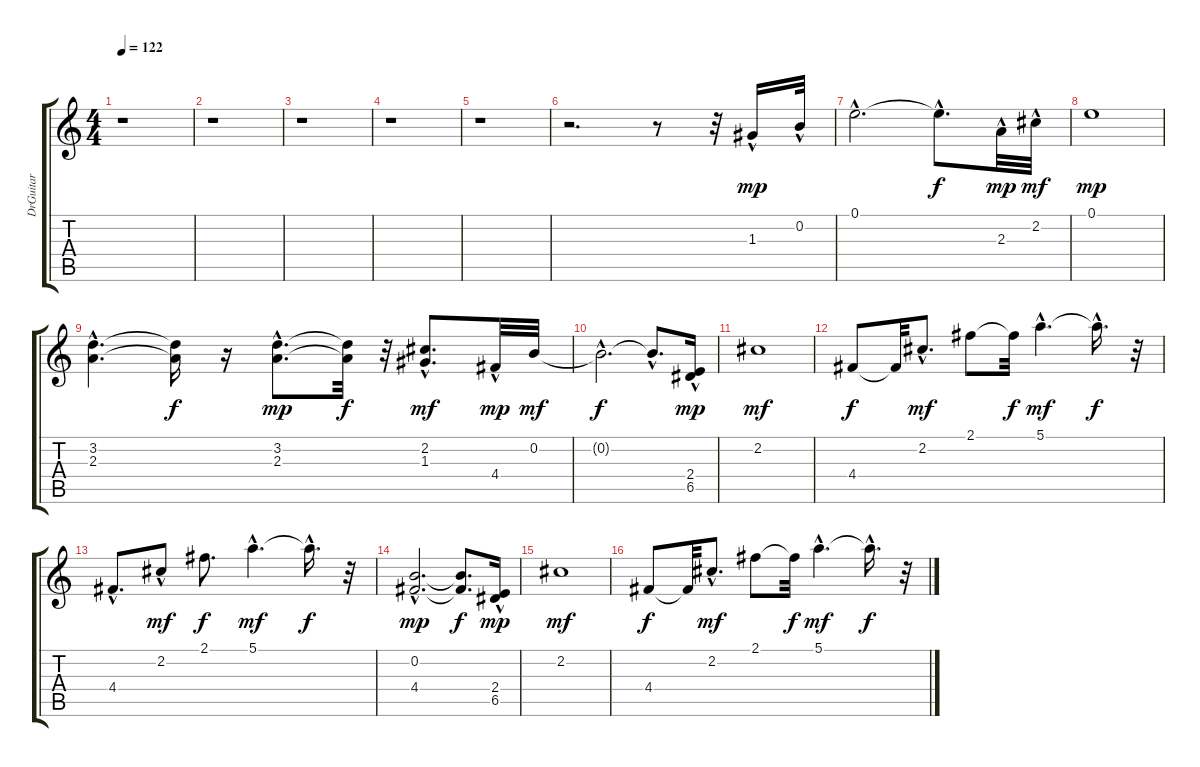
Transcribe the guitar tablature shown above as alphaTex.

\track ("DrGuitar" "DrGuitar") {instrument distortionguitar}
\staff {score tabs}
\tuning (E4 B3 G3 D3 A2 E2) {hide}
\ts (4 4)
\tempo 122
\clef g2
\ks c
r.1{dy f} |
r.1 |
r.1 |
r.1 |
r.1 |
r.2{d} r.8 r.32 1.3{hac}.16{dy mp} 0.2{hac}.32 |
0.1{hac}.2{d} 0.1{hac t}.8{d dy f} 2.3{hac}.32{dy mp} 2.2{hac}.32{dy mf} |
0.1.1{dy mp} |
(3.2{hac} 2.3{hac}).4{d} (3.2{t} 2.3{t}).16{dy f} r.16 (3.2{hac} 2.3{hac}).8{d dy mp} (3.2{t} 2.3{t}).32{dy f} r.32 (2.2{hac} 1.3).8{d dy mf} 4.4{hac}.32{dy mp} 0.2.32{dy mf} |
0.2{hac t}.2{d dy f} 0.2{hac t}.8{d} (2.4{hac} 6.5{hac}).16{dy mp} |
2.2.1{dy mf} |
4.4.8{dy f} 4.4{t}.32 2.2{hac}.8{d dy mf} 2.1.8 2.1{t}.32{dy f} 5.1{hac}.4{d dy mf} 5.1{hac t}.16{d dy f} r.32 |
4.4{hac}.8{d} 2.2{hac}.8{dy mf} 2.1.8{d dy f} 5.1{hac}.4{d dy mf} 5.1{hac t}.16{d dy f} r.32 |
(0.2{hac} 4.4{hac}).2{d dy mp} (0.2{t} 4.4{t}).8{d dy f} (2.4{hac} 6.5{hac}).16{dy mp} |
2.2.1{dy mf} |
4.4.8{dy f} 4.4{t}.32 2.2{hac}.8{d dy mf} 2.1.8 2.1{t}.32{dy f} 5.1{hac}.4{d dy mf} 5.1{hac t}.16{d dy f} r.32
